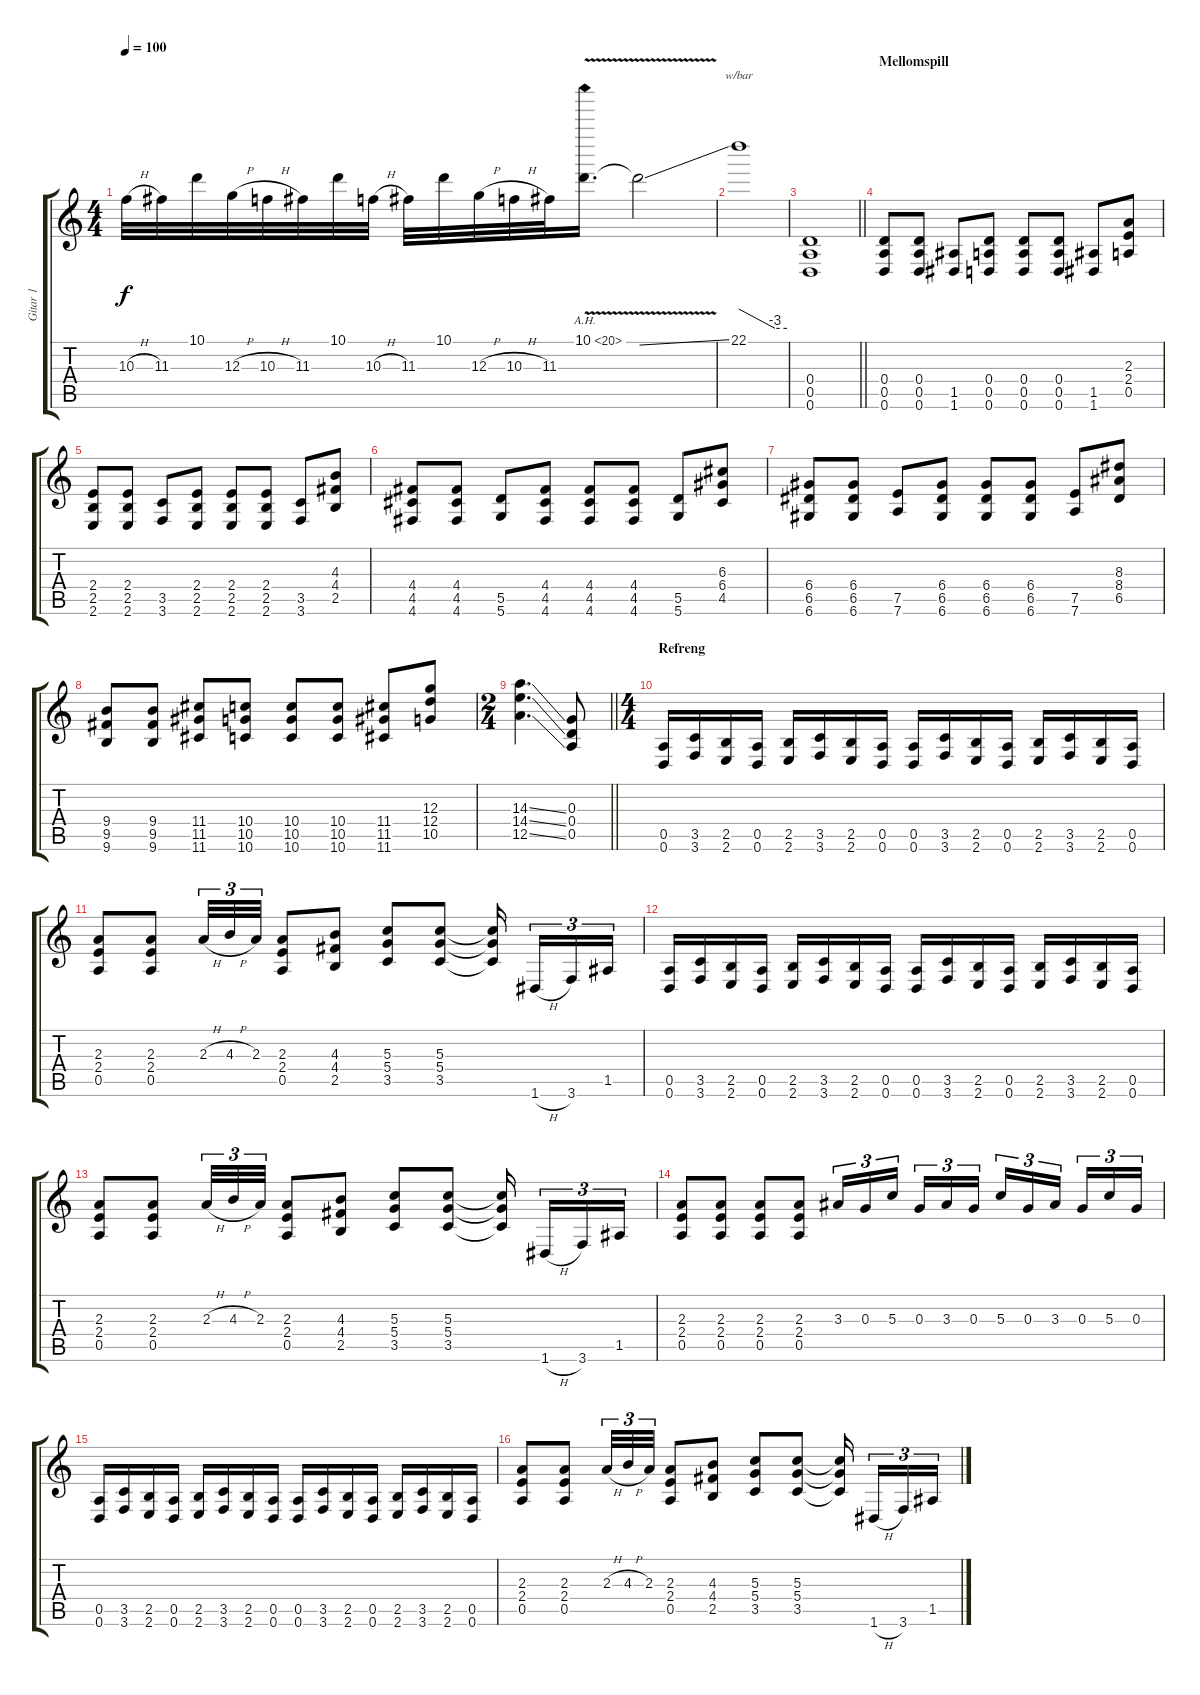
\track ("Gitar 1" "Gitar 1") {instrument overdrivenguitar}
\staff {score tabs}
\tuning (E4 B3 G3 D3 A2 D2) {hide}
\ts (4 4)
\tempo 100
\clef g2
\ks c
10.3{h}.32{dy f} 11.3.32 10.1.32 12.3{h}.32 10.3{h}.32 11.3.32 10.1.32 10.3{h}.32 11.3.32 10.1.32 12.3{h}.32 10.3{h}.32 11.3.32 10.1{ah 10 v}.16{d} 10.1{ss t}.2 |
22.1.1{tbe (custom default 0 0 45 -12 60 -12)} |
\barLineRight lightlight
(0.4 0.5 0.6).1 |
\section ("" "Mellomspill")
(0.4 0.5 0.6).8 (0.4 0.5 0.6).8 (1.5 1.6).8 (0.4 0.5 0.6).8 (0.4 0.5 0.6).8 (0.4 0.5 0.6).8 (1.5 1.6).8 (2.3 2.4 0.5).8 |
(2.4 2.5 2.6).8 (2.4 2.5 2.6).8 (3.5 3.6).8 (2.4 2.5 2.6).8 (2.4 2.5 2.6).8 (2.4 2.5 2.6).8 (3.5 3.6).8 (4.3 4.4 2.5).8 |
(4.4 4.5 4.6).8 (4.4 4.5 4.6).8 (5.5 5.6).8 (4.4 4.5 4.6).8 (4.4 4.5 4.6).8 (4.4 4.5 4.6).8 (5.5 5.6).8 (6.3 6.4 4.5).8 |
(6.4 6.5 6.6).8 (6.4 6.5 6.6).8 (7.5 7.6).8 (6.4 6.5 6.6).8 (6.4 6.5 6.6).8 (6.4 6.5 6.6).8 (7.5 7.6).8 (8.3 8.4 6.5).8 |
(9.4 9.5 9.6).8 (9.4 9.5 9.6).8 (11.4 11.5 11.6).8 (10.4 10.5 10.6).8 (10.4 10.5 10.6).8 (10.4 10.5 10.6).8 (11.4 11.5 11.6).8 (12.3 12.4 10.5).8 |
\ts (2 4)
\barLineRight lightlight
(14.3{ss} 14.4{ss} 12.5{ss}).4{d} (0.3 0.4 0.5).8{volume 0} |
\ts (4 4)
\section ("" "Refreng")
(0.5 0.6).16{volume 16} (3.5 3.6).16 (2.5 2.6).16 (0.5 0.6).16 (2.5 2.6).16 (3.5 3.6).16 (2.5 2.6).16 (0.5 0.6).16 (0.5 0.6).16 (3.5 3.6).16 (2.5 2.6).16 (0.5 0.6).16 (2.5 2.6).16 (3.5 3.6).16 (2.5 2.6).16 (0.5 0.6).16 |
(2.3 2.4 0.5).8 (2.3 2.4 0.5).8 2.3{h}.32{tu (3 2)} 4.3{h}.32{tu (3 2)} 2.3.32{tu (3 2)} (2.3 2.4 0.5).8 (4.3 4.4 2.5).8 (5.3 5.4 3.5).8 (5.3 5.4 3.5).8 (5.3{t} 5.4{t} 3.5{t}).16{beam splitsecondary} 1.6{h}.16{tu (3 2)} 3.6.16{tu (3 2)} 1.5.16{tu (3 2)} |
(0.5 0.6).16 (3.5 3.6).16 (2.5 2.6).16 (0.5 0.6).16 (2.5 2.6).16 (3.5 3.6).16 (2.5 2.6).16 (0.5 0.6).16 (0.5 0.6).16 (3.5 3.6).16 (2.5 2.6).16 (0.5 0.6).16 (2.5 2.6).16 (3.5 3.6).16 (2.5 2.6).16 (0.5 0.6).16 |
(2.3 2.4 0.5).8 (2.3 2.4 0.5).8 2.3{h}.32{tu (3 2)} 4.3{h}.32{tu (3 2)} 2.3.32{tu (3 2)} (2.3 2.4 0.5).8 (4.3 4.4 2.5).8 (5.3 5.4 3.5).8 (5.3 5.4 3.5).8 (5.3{t} 5.4{t} 3.5{t}).16{beam splitsecondary} 1.6{h}.16{tu (3 2)} 3.6.16{tu (3 2)} 1.5.16{tu (3 2)} |
(2.3 2.4 0.5).8 (2.3 2.4 0.5).8 (2.3 2.4 0.5).8 (2.3 2.4 0.5).8 3.3.16{tu (3 2)} 0.3.16{tu (3 2)} 5.3.16{tu (3 2) beam splitsecondary} 0.3.16{tu (3 2)} 3.3.16{tu (3 2)} 0.3.16{tu (3 2)} 5.3.16{tu (3 2)} 0.3.16{tu (3 2)} 3.3.16{tu (3 2) beam splitsecondary} 0.3.16{tu (3 2)} 5.3.16{tu (3 2)} 0.3.16{tu (3 2)} |
(0.5 0.6).16 (3.5 3.6).16 (2.5 2.6).16 (0.5 0.6).16 (2.5 2.6).16 (3.5 3.6).16 (2.5 2.6).16 (0.5 0.6).16 (0.5 0.6).16 (3.5 3.6).16 (2.5 2.6).16 (0.5 0.6).16 (2.5 2.6).16 (3.5 3.6).16 (2.5 2.6).16 (0.5 0.6).16 |
(2.3 2.4 0.5).8 (2.3 2.4 0.5).8 2.3{h}.32{tu (3 2)} 4.3{h}.32{tu (3 2)} 2.3.32{tu (3 2)} (2.3 2.4 0.5).8 (4.3 4.4 2.5).8 (5.3 5.4 3.5).8 (5.3 5.4 3.5).8 (5.3{t} 5.4{t} 3.5{t}).16{beam splitsecondary} 1.6{h}.16{tu (3 2)} 3.6.16{tu (3 2)} 1.5.16{tu (3 2)}
